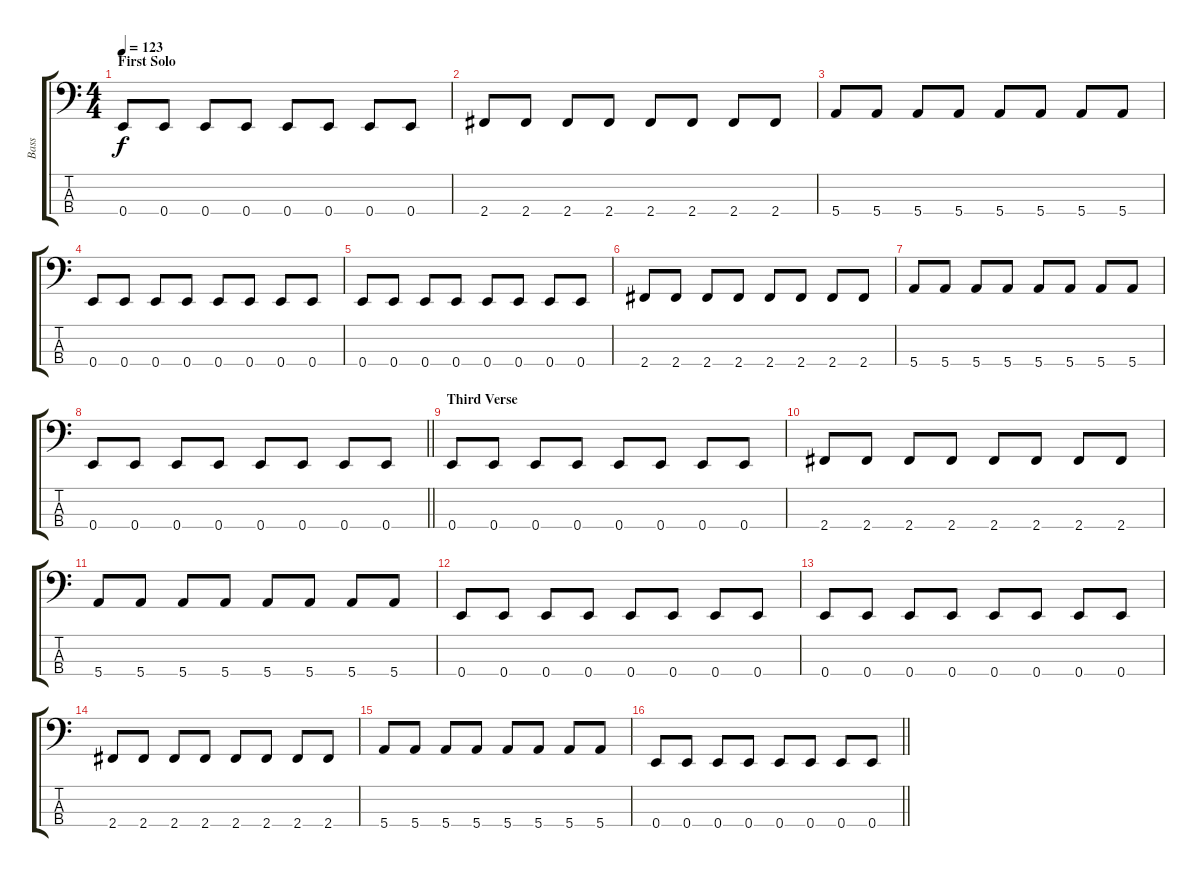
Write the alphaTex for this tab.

\track ("Bass" "Bass") {instrument electricbassfinger}
\staff {score tabs}
\tuning (G2 D2 A1 E1) {hide}
\ts (4 4)
\section ("" "First Solo")
\tempo 123
\clef f4
\ks c
0.4.8{dy f} 0.4.8 0.4.8 0.4.8 0.4.8 0.4.8 0.4.8 0.4.8 |
2.4.8 2.4.8 2.4.8 2.4.8 2.4.8 2.4.8 2.4.8 2.4.8 |
5.4.8 5.4.8 5.4.8 5.4.8 5.4.8 5.4.8 5.4.8 5.4.8 |
0.4.8 0.4.8 0.4.8 0.4.8 0.4.8 0.4.8 0.4.8 0.4.8 |
0.4.8 0.4.8 0.4.8 0.4.8 0.4.8 0.4.8 0.4.8 0.4.8 |
2.4.8 2.4.8 2.4.8 2.4.8 2.4.8 2.4.8 2.4.8 2.4.8 |
5.4.8 5.4.8 5.4.8 5.4.8 5.4.8 5.4.8 5.4.8 5.4.8 |
\barLineRight lightlight
0.4.8 0.4.8 0.4.8 0.4.8 0.4.8 0.4.8 0.4.8 0.4.8 |
\section ("" "Third Verse")
0.4.8 0.4.8 0.4.8 0.4.8 0.4.8 0.4.8 0.4.8 0.4.8 |
2.4.8 2.4.8 2.4.8 2.4.8 2.4.8 2.4.8 2.4.8 2.4.8 |
5.4.8 5.4.8 5.4.8 5.4.8 5.4.8 5.4.8 5.4.8 5.4.8 |
0.4.8 0.4.8 0.4.8 0.4.8 0.4.8 0.4.8 0.4.8 0.4.8 |
0.4.8 0.4.8 0.4.8 0.4.8 0.4.8 0.4.8 0.4.8 0.4.8 |
2.4.8 2.4.8 2.4.8 2.4.8 2.4.8 2.4.8 2.4.8 2.4.8 |
5.4.8 5.4.8 5.4.8 5.4.8 5.4.8 5.4.8 5.4.8 5.4.8 |
\barLineRight lightlight
0.4.8 0.4.8 0.4.8 0.4.8 0.4.8 0.4.8 0.4.8 0.4.8
